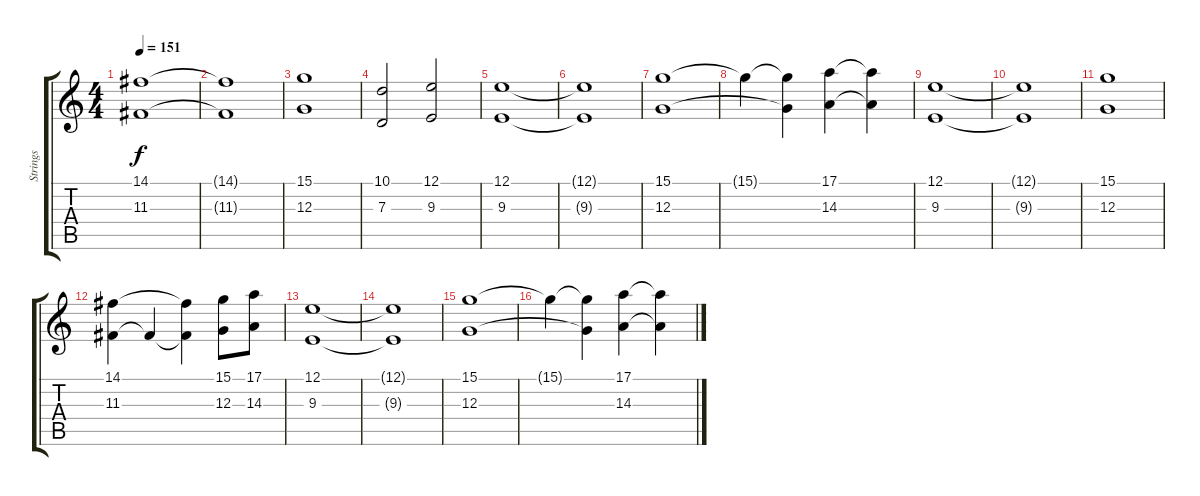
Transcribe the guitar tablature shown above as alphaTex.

\track ("Strings" "Strings") {instrument stringensemble1}
\staff {score tabs}
\tuning (E4 B3 G3 D3 A2 E2) {hide}
\ts (4 4)
\tempo 151
\clef g2
\ks c
(14.1 11.3).1{dy f} |
(14.1{t} 11.3{t}).1 |
(15.1 12.3).1 |
(10.1 7.3).2 (12.1 9.3).2 |
(12.1 9.3).1 |
(12.1{t} 9.3{t}).1 |
(15.1 12.3).1 |
15.1{t}.4 (15.1{t} 12.3{t}).4 (17.1 14.3).4 (17.1{t} 14.3{t}).4 |
(12.1 9.3).1 |
(12.1{t} 9.3{t}).1 |
(15.1 12.3).1 |
(14.1 11.3).4 11.3{t}.4 (14.1{t} 11.3{t}).4 (15.1 12.3).8 (17.1 14.3).8 |
(12.1 9.3).1 |
(12.1{t} 9.3{t}).1 |
(15.1 12.3).1 |
15.1{t}.4 (15.1{t} 12.3{t}).4 (17.1 14.3).4 (17.1{t} 14.3{t}).4
